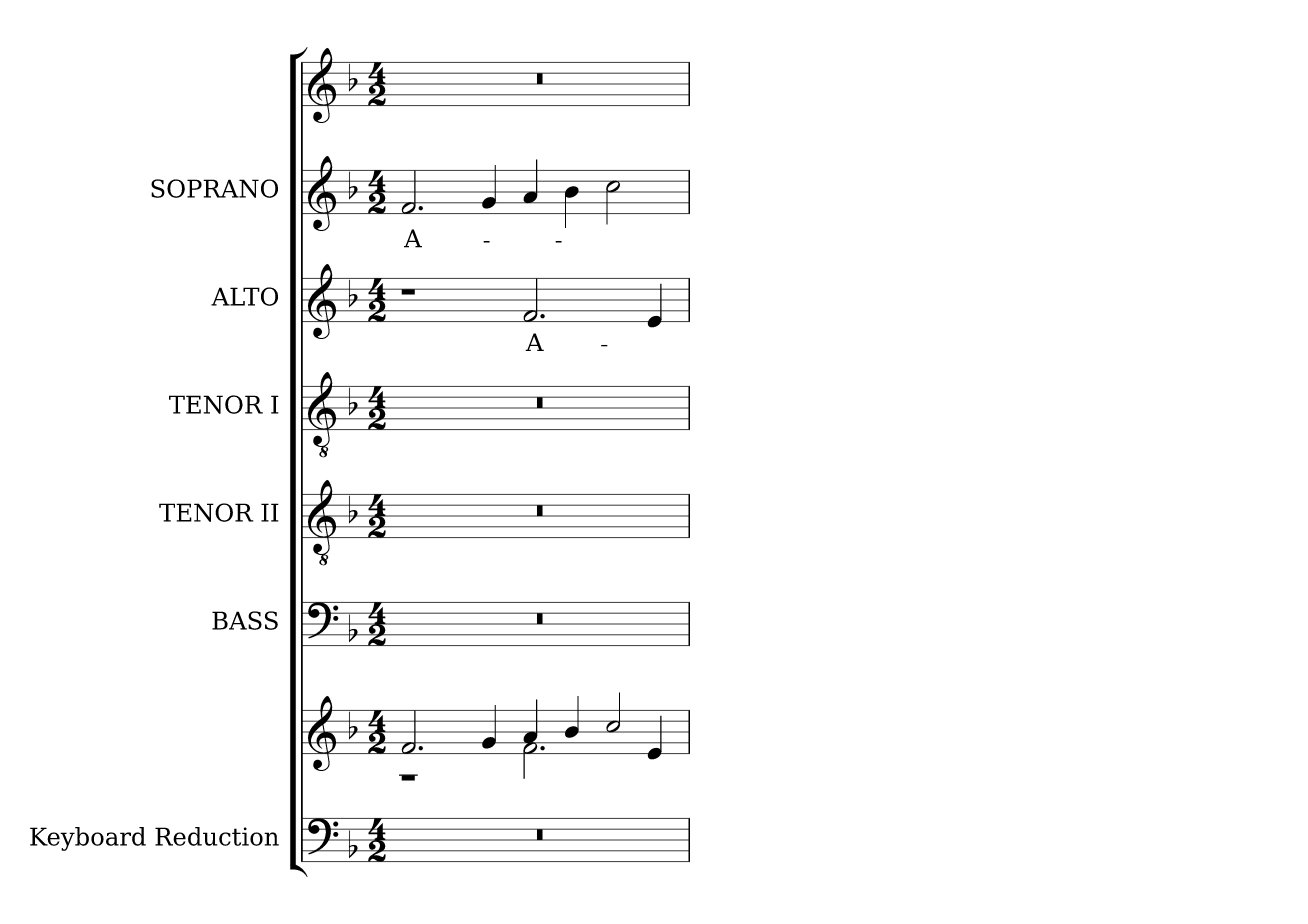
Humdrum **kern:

**kern	**kern	**kern	**kern	**kern	**kern	**text	**kern	**text	**kern
*part7	*part7	*part6	*part5	*part4	*part3	*part3	*part2	*part2	*part1
*staff8	*staff7	*staff6	*staff5	*staff4	*staff3	*staff3	*staff2	*staff2	*staff1
*I"Keyboard Reduction	*	*I"BASS	*I"TENOR II	*I"TENOR I	*I"ALTO	*	*I"SOPRANO	*	*
*I'Reduc.	*	*I'B.	*I'T. II	*I'T. I	*I'A.	*	*I'S.	*	*
!!LO:PB:g=z
*clefF4	*clefG2	*clefF4	*clefGv2	*clefGv2	*clefG2	*	*clefG2	*	*clefG2
*	*	*	*ITrd7c12	*ITrd7c12	*	*	*	*	*
*k[b-]	*k[b-]	*k[b-]	*k[b-]	*k[b-]	*k[b-]	*	*k[b-]	*	*k[b-]
*F:	*F:	*F:	*F:	*F:	*F:	*	*F:	*	*F:
*M4/2	*M4/2	*M4/2	*M4/2	*M4/2	*M4/2	*	*M4/2	*	*M4/2
=1	=1	=1	=1	=1	=1	=1	=1	=1	=1
!LO:N:vis=1	!	!LO:N:vis=1	!LO:N:vis=1	!LO:N:vis=1	!	!	!	!	!
*	*^	*	*	*	*	*	*	*	*
!	!	!	!	!	!	!	!	!	!LO:LY:b:color=#000000	!LO:N:vis=1
0r	2.fi/	1r	0r	0r	0r	1r	.	2.fi/	A-	0r
.	4gi/	.	.	.	.	.	.	4gi/	.	.
!	!	!	!	!	!	!	!LO:LY:b:color=#000000	!	!	!
.	4ai/	2.fi\	.	.	.	2.fi/	A-	4ai/	.	.
.	4b-i/	.	.	.	.	.	.	4b-i\	.	.
.	2cci/	.	.	.	.	.	.	2cci\	.	.
.	.	4ei/	.	.	.	4ei/	.	.	.	.
*	*v	*v	*	*	*	*	*	*	*	*
=	=	=	=	=	=	=	=	=	=
*-	*-	*-	*-	*-	*-	*-	*-	*-	*-
